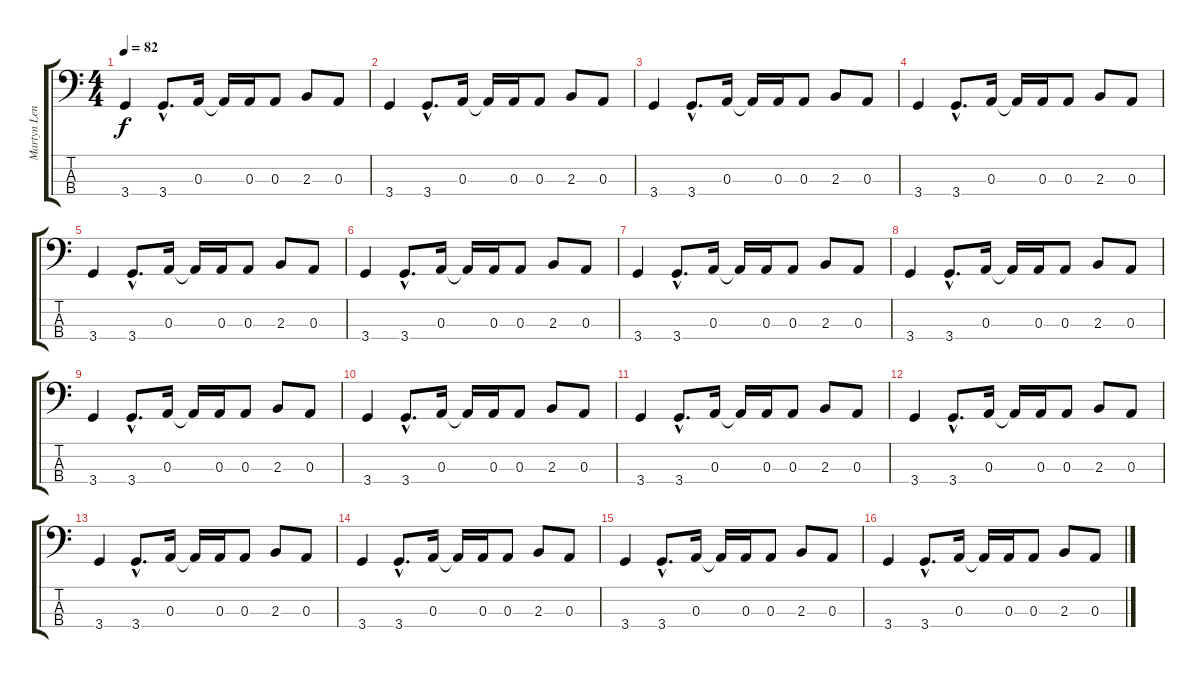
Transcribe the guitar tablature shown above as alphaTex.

\track ("Martyn Lenoble" "Martyn Len") {instrument electricbasspick}
\staff {score tabs}
\tuning (G2 D2 A1 E1) {hide}
\ts (4 4)
\tempo 82
\clef f4
\ks c
3.4.4{dy f} 3.4{hac}.8{d} 0.3.16 0.3{t}.16 0.3.16 0.3.8 2.3.8 0.3.8 |
3.4.4 3.4{hac}.8{d} 0.3.16 0.3{t}.16 0.3.16 0.3.8 2.3.8 0.3.8 |
3.4.4 3.4{hac}.8{d} 0.3.16 0.3{t}.16 0.3.16 0.3.8 2.3.8 0.3.8 |
3.4.4 3.4{hac}.8{d} 0.3.16 0.3{t}.16 0.3.16 0.3.8 2.3.8 0.3.8 |
3.4.4 3.4{hac}.8{d} 0.3.16 0.3{t}.16 0.3.16 0.3.8 2.3.8 0.3.8 |
3.4.4 3.4{hac}.8{d} 0.3.16 0.3{t}.16 0.3.16 0.3.8 2.3.8 0.3.8 |
3.4.4 3.4{hac}.8{d} 0.3.16 0.3{t}.16 0.3.16 0.3.8 2.3.8 0.3.8 |
3.4.4 3.4{hac}.8{d} 0.3.16 0.3{t}.16 0.3.16 0.3.8 2.3.8 0.3.8 |
3.4.4 3.4{hac}.8{d} 0.3.16 0.3{t}.16 0.3.16 0.3.8 2.3.8 0.3.8 |
3.4.4 3.4{hac}.8{d} 0.3.16 0.3{t}.16 0.3.16 0.3.8 2.3.8 0.3.8 |
3.4.4 3.4{hac}.8{d} 0.3.16 0.3{t}.16 0.3.16 0.3.8 2.3.8 0.3.8 |
3.4.4 3.4{hac}.8{d} 0.3.16 0.3{t}.16 0.3.16 0.3.8 2.3.8 0.3.8 |
3.4.4 3.4{hac}.8{d} 0.3.16 0.3{t}.16 0.3.16 0.3.8 2.3.8 0.3.8 |
3.4.4 3.4{hac}.8{d} 0.3.16 0.3{t}.16 0.3.16 0.3.8 2.3.8 0.3.8 |
3.4.4 3.4{hac}.8{d} 0.3.16 0.3{t}.16 0.3.16 0.3.8 2.3.8 0.3.8 |
3.4.4 3.4{hac}.8{d} 0.3.16 0.3{t}.16 0.3.16 0.3.8 2.3.8 0.3.8
